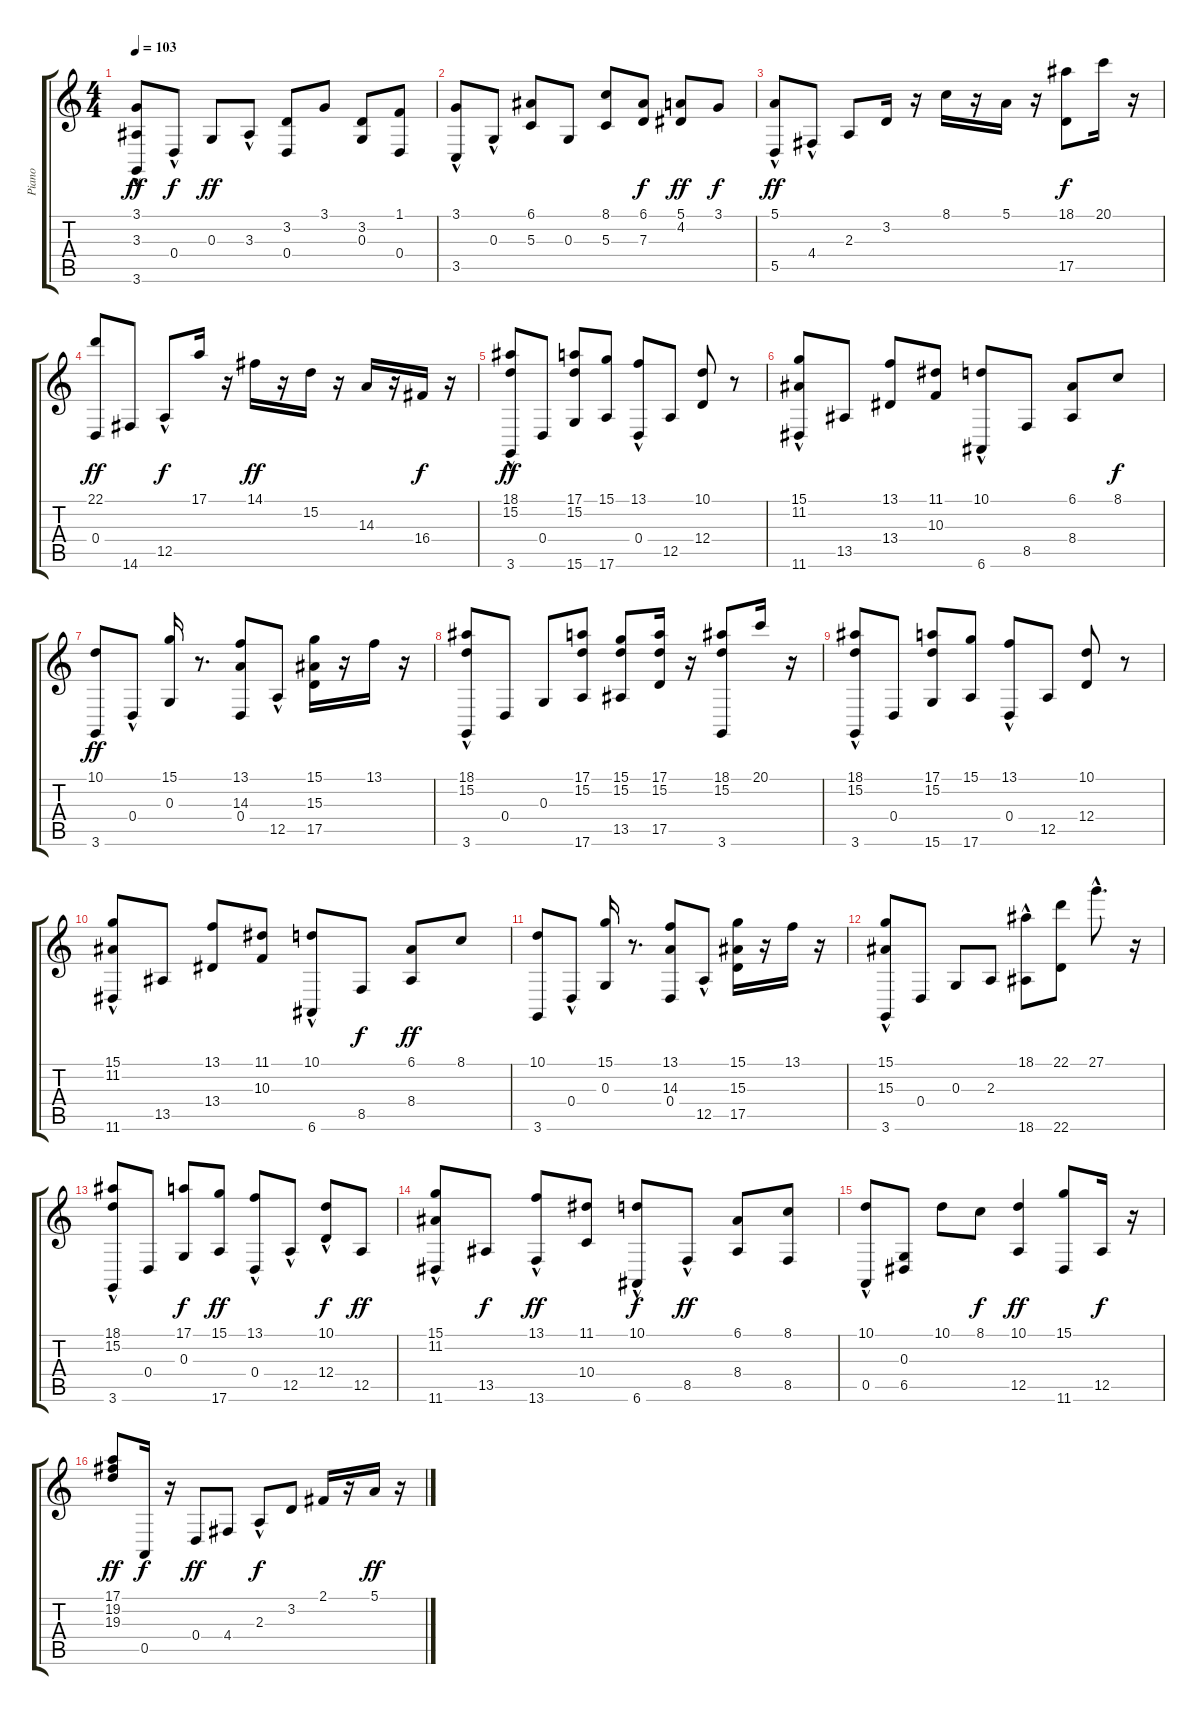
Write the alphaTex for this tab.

\track ("Piano" "Piano") {instrument acousticgrandpiano}
\staff {score tabs}
\tuning (E4 B3 G3 D3 A2 E2) {hide}
\ts (4 4)
\tempo 103
\clef g2
\ks c
(3.1 3.3 3.6{hac}).8{dy ff} 0.4{hac}.8{dy f} 0.3.8{dy ff} 3.3{hac}.8 (3.2 0.4).8 3.1.8 (3.2 0.3).8 (1.1 0.4).8 |
(3.1 3.5{hac}).8 0.3{hac}.8 (6.1 5.3).8 0.3.8 (8.1 5.3).8 (6.1 7.3).8{dy f} (5.1 4.2).8{dy ff} 3.1.8{dy f} |
(5.1 5.5{hac}).8{dy ff} 4.4{hac}.8 2.3.8 3.2.16 r.16 8.1.16 r.16 5.1.16 r.16 (18.1 17.5).8{dy f} 20.1.16 r.16 |
(22.1 0.4).8{dy ff} 14.6.8 12.5{hac}.8{dy f} 17.1.16 r.16 14.1.16{dy ff} r.16 15.2.16 r.16 14.3.16 r.16 16.4.16{dy f} r.16 |
(18.1{hac} 15.2{hac} 3.6{hac}).8{dy ff} 0.4.8 (17.1 15.2 15.6).8 (15.1 17.6).8 (13.1 0.4{hac}).8 12.5.8 (10.1 12.4).8 r.8 |
(15.1{hac} 11.2{hac} 11.6{hac}).8 13.5.8 (13.1 13.4).8 (11.1 10.3).8 (10.1 6.6{hac}).8 8.5.8 (6.1 8.4).8 8.1.8{dy f} |
(10.1 3.6).8{dy ff} 0.4{hac}.8 (15.1 0.3).16 r.8{d} (13.1 14.3 0.4).8 12.5{hac}.8 (15.1 15.3 17.5).16 r.16 13.1.16 r.16 |
(18.1{hac} 15.2{hac} 3.6).8 0.4.8 0.3.8 (17.1 15.2 17.6).8 (15.1 15.2 13.5).8 (17.1 15.2 17.5).16 r.16 (18.1 15.2 3.6).8 20.1.16 r.16 |
(18.1{hac} 15.2{hac} 3.6{hac}).8 0.4.8 (17.1 15.2 15.6).8 (15.1 17.6).8 (13.1 0.4{hac}).8 12.5.8 (10.1 12.4).8 r.8 |
(15.1{hac} 11.2{hac} 11.6{hac}).8 13.5.8 (13.1 13.4).8 (11.1 10.3).8 (10.1 6.6{hac}).8 8.5.8{dy f} (6.1 8.4).8{dy ff} 8.1.8 |
(10.1 3.6).8 0.4{hac}.8 (15.1 0.3).16 r.8{d} (13.1 14.3 0.4).8 12.5{hac}.8 (15.1 15.3 17.5).16 r.16 13.1.16 r.16 |
(15.1 15.3 3.6{hac}).8 0.4.8 0.3.8 2.3.8 (18.1 18.6{hac}).8 (22.1 22.6).8 27.1{hac}.8{d} r.16 |
(18.1{hac} 15.2{hac} 3.6{hac}).8 0.4.8 (17.1 0.3).8{dy f} (15.1 17.6).8{dy ff} (13.1 0.4{hac}).8 12.5{hac}.8 (10.1 12.4{hac}).8{dy f} 12.5.8{dy ff} |
(15.1 11.2 11.6{hac}).8 13.5.8{dy f} (13.1{hac} 13.6).8{dy ff} (11.1 10.4).8 (10.1 6.6{hac}).8{dy f} 8.5{hac}.8{dy ff} (6.1 8.4).8 (8.1 8.5).8 |
(10.1{hac} 0.5{hac}).8 (0.3 6.5).8 10.1.8 8.1.8{dy f} (10.1 12.5).4{dy ff} (15.1 11.6).8 12.5.16{dy f} r.16 |
(17.1 19.2 19.3).8{dy ff} 0.5.16{dy f} r.16 0.4.8{dy ff} 4.4.8 2.3{hac}.8{dy f} 3.2.8 2.1.16 r.16 5.1.16{dy ff} r.16
